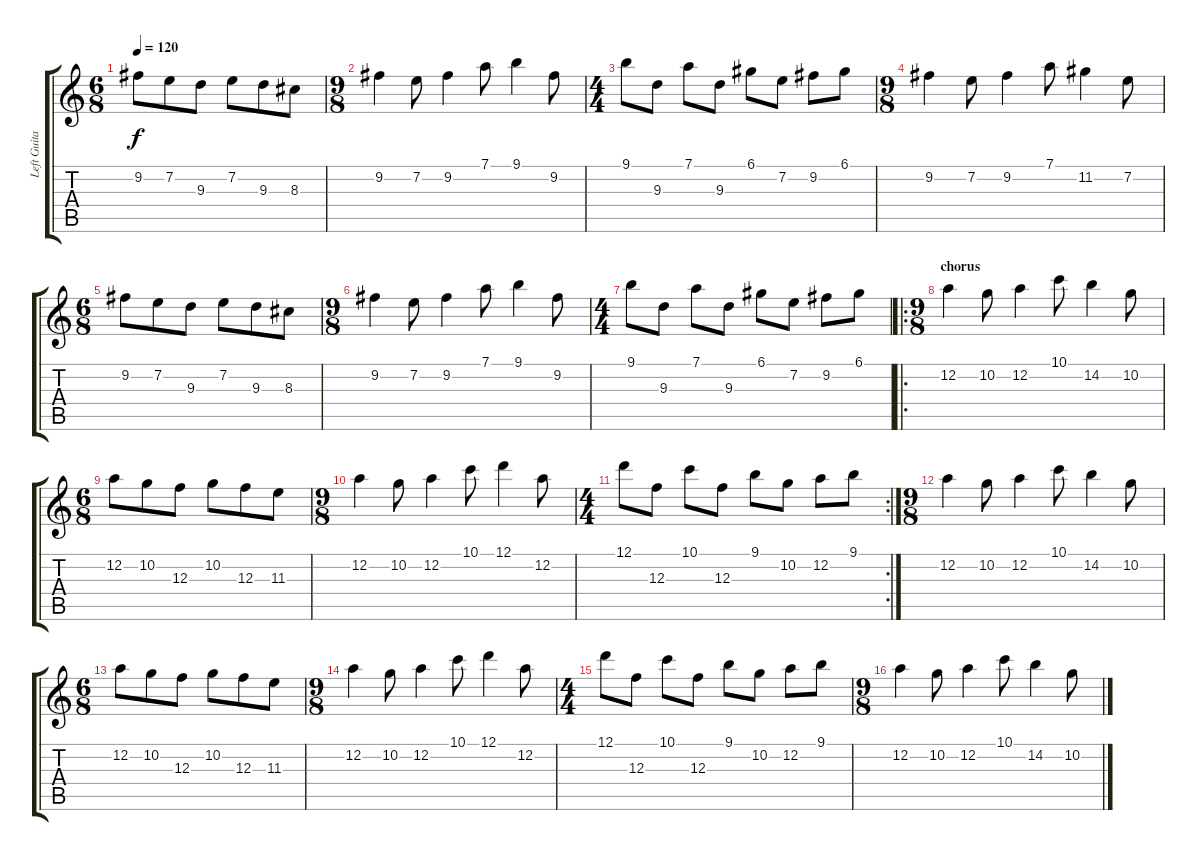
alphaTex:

\track ("Left Guitar" "Left Guita") {instrument distortionguitar}
\staff {score tabs}
\tuning (D4 A3 F3 C3 G2 D2) {hide}
\ts (6 8)
\tempo 120
\clef g2
\ks c
9.2.8{dy f} 7.2.8 9.3.8 7.2.8 9.3.8 8.3.8 |
\ts (9 8)
9.2.4 7.2.8 9.2.4 7.1.8 9.1.4 9.2.8 |
\ts (4 4)
9.1.8 9.3.8 7.1.8 9.3.8 6.1.8 7.2.8 9.2.8 6.1.8 |
\ts (9 8)
9.2.4 7.2.8 9.2.4 7.1.8 11.2.4 7.2.8 |
\ts (6 8)
9.2.8 7.2.8 9.3.8 7.2.8 9.3.8 8.3.8 |
\ts (9 8)
9.2.4 7.2.8 9.2.4 7.1.8 9.1.4 9.2.8 |
\ts (4 4)
9.1.8 9.3.8 7.1.8 9.3.8 6.1.8 7.2.8 9.2.8 6.1.8 |
\ro
\ts (9 8)
\section ("" "chorus")
12.2.4{instrument distortionguitar} 10.2.8 12.2.4 10.1.8 14.2.4 10.2.8 |
\ts (6 8)
12.2.8 10.2.8 12.3.8 10.2.8 12.3.8 11.3.8 |
\ts (9 8)
12.2.4 10.2.8 12.2.4 10.1.8 12.1.4 12.2.8 |
\rc 2
\ts (4 4)
12.1.8 12.3.8 10.1.8 12.3.8 9.1.8 10.2.8 12.2.8 9.1.8 |
\ts (9 8)
12.2.4{volume 10 instrument distortionguitar} 10.2.8 12.2.4 10.1.8 14.2.4 10.2.8 |
\ts (6 8)
12.2.8 10.2.8 12.3.8 10.2.8 12.3.8 11.3.8 |
\ts (9 8)
12.2.4 10.2.8 12.2.4 10.1.8 12.1.4 12.2.8 |
\ts (4 4)
12.1.8 12.3.8 10.1.8 12.3.8 9.1.8 10.2.8 12.2.8 9.1.8 |
\ts (9 8)
12.2.4 10.2.8 12.2.4 10.1.8 14.2.4 10.2.8
